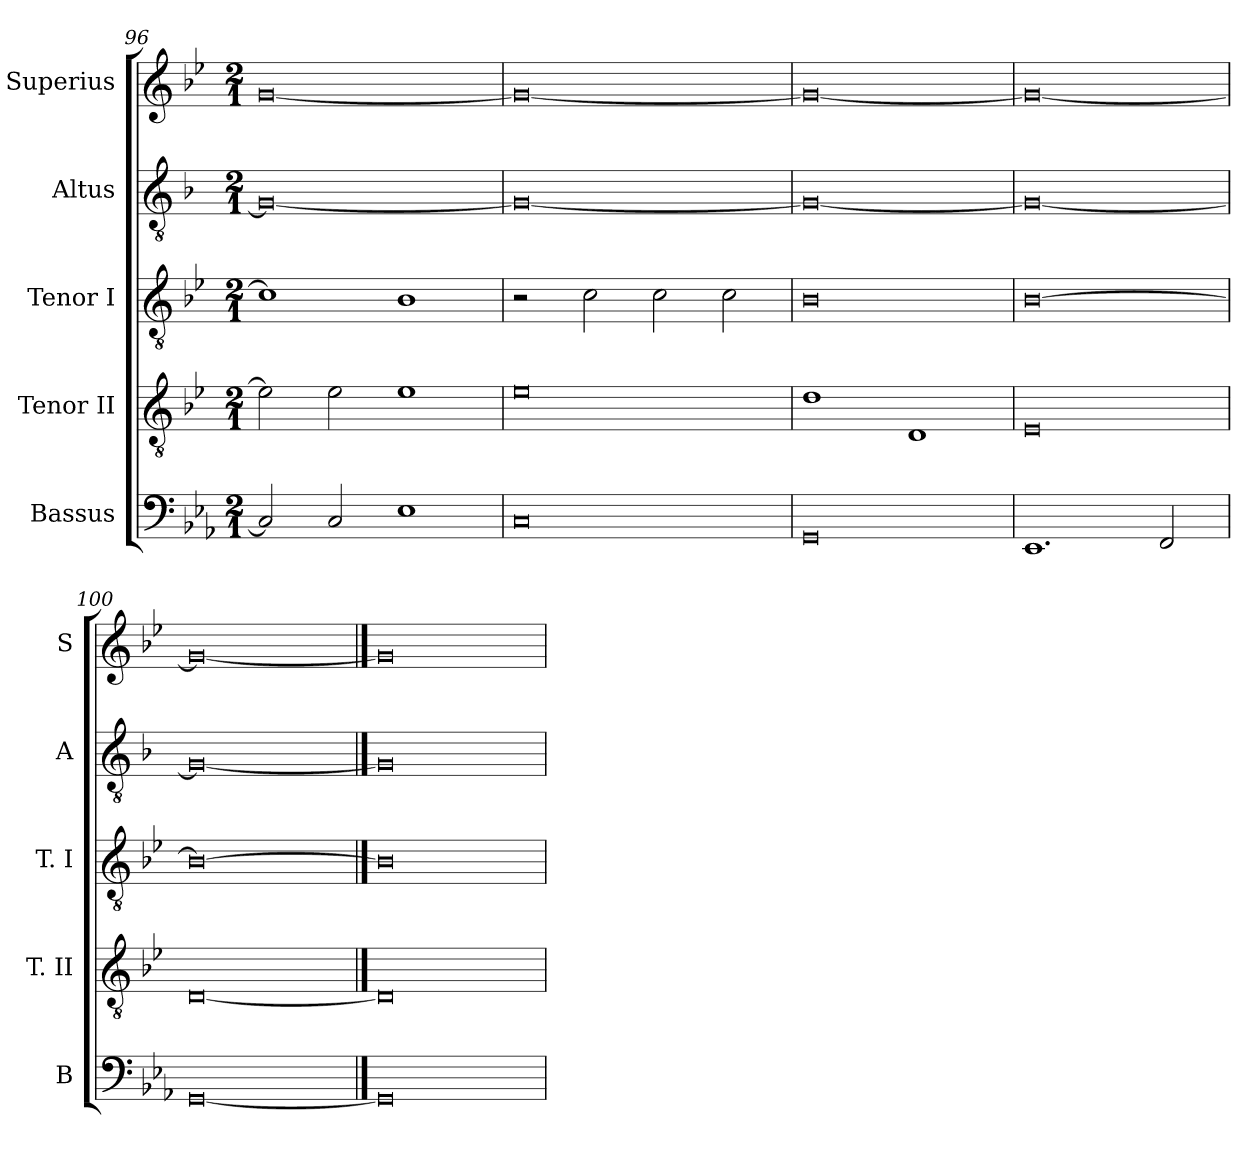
**kern	**kern	**kern	**kern	**kern
*part5	*part4	*part3	*part2	*part1
*staff5	*staff4	*staff3	*staff2	*staff1
*I"Bassus	*I"Tenor II	*I"Tenor I	*I"Altus	*I"Superius
*I'B	*I'T. II	*I'T. I	*I'A	*I'S
*clefF4	*clefGv2	*clefGv2	*clefGv2	*clefG2
*k[b-e-a-]	*k[b-e-]	*k[b-e-]	*k[b-]	*k[b-e-]
*E-:	*B-:	*B-:	*F:	*B-:
*M2/1	*M2/1	*M2/1	*M2/1	*M2/1
=96	=96	=96	=96	=96
2C]	2e-]	1c]	0G_	[0g
2C	2e-	.	.	.
1E-	1e-	1B-	.	.
=97	=97	=97	=97	=97
0C	0e-	2r	0G_	0g_
.	.	2c	.	.
.	.	2c	.	.
.	.	2c	.	.
=98	=98	=98	=98	=98
0GG	1d	0B-	0G_	0g_
.	1D	.	.	.
=99	=99	=99	=99	=99
1.EE-	0E-	[0B-	0G_	0g_
2FF	.	.	.	.
=100	=100	=100	=100	=100
[0GG	[0D	0B-_	0G_	0g_
==101	==101	==101	==101	==101
0GG]	0D]	0B-]	0G]	0g]
=	=	=	=	=
*-	*-	*-	*-	*-
